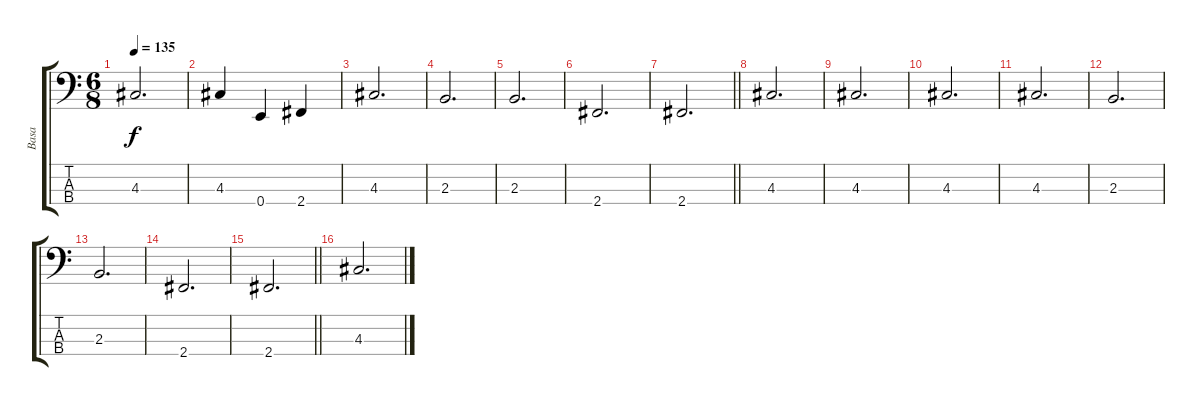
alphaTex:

\track ("Basa" "Basa") {instrument electricbassfinger}
\staff {score tabs}
\tuning (G2 D2 A1 E1) {hide}
\ts (6 8)
\tempo 135
\clef f4
\ks c
4.3.2{d dy f} |
4.3.4 0.4.4 2.4.4 |
4.3.2{d} |
2.3.2{d} |
2.3.2{d} |
2.4.2{d} |
\barLineRight lightlight
2.4.2{d} |
\section ("" "")
4.3.2{d} |
4.3.2{d} |
4.3.2{d} |
4.3.2{d} |
2.3.2{d} |
2.3.2{d} |
2.4.2{d} |
\barLineRight lightlight
2.4.2{d} |
4.3.2{d}
